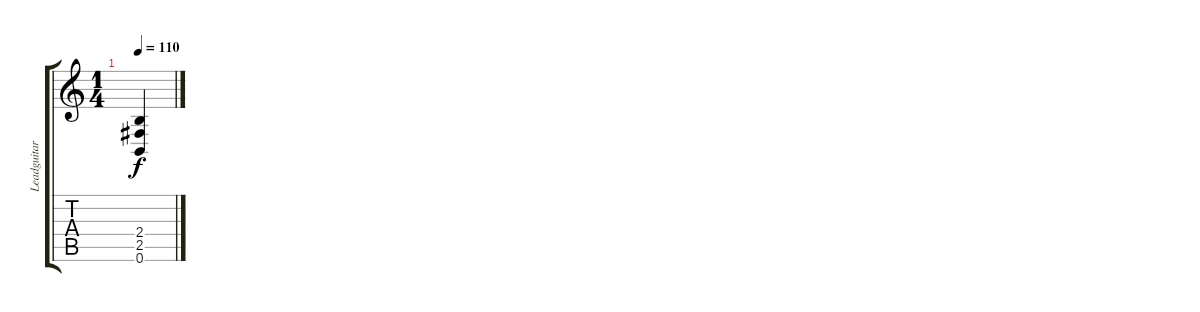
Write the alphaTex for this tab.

\track ("Leadguitarr" "Leadguitar") {instrument distortionguitar}
\staff {score tabs}
\tuning (B3 Gb3 D3 A2 E2 B1) {hide}
\ts (1 4)
\tempo 110
\clef g2
\ks c
(2.4 2.5 0.6).4{dy f}
